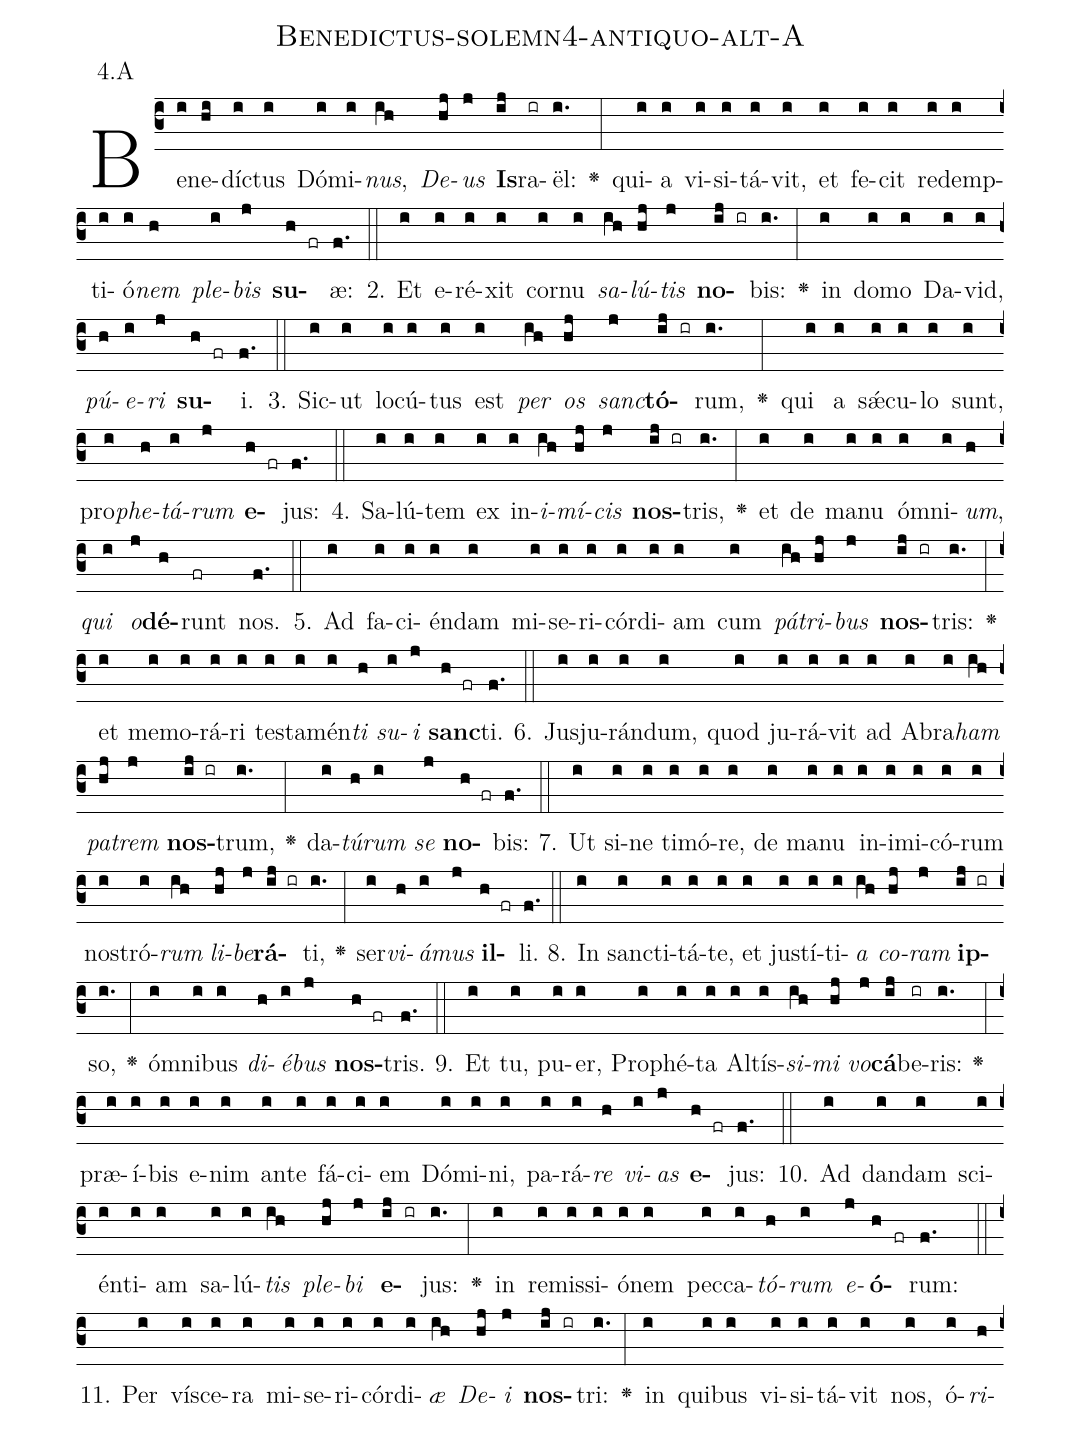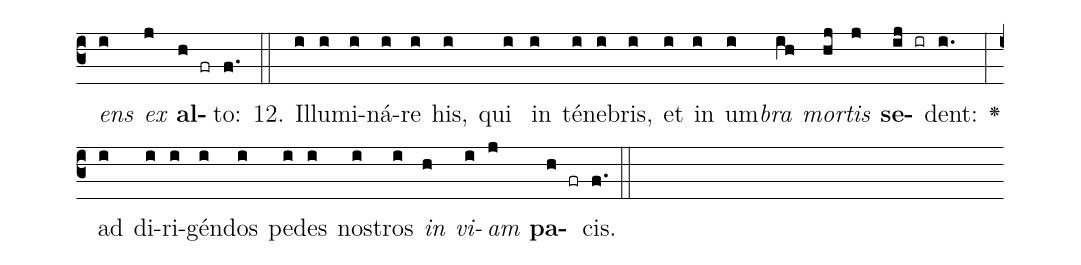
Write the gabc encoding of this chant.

name: Benedictus-solemn4-antiquo-alt-A;
annotation: 4.A;
%%
(c3)Be(i)ne(hi)díc(i)tus(i) Dó(i)mi(i)<i>nus</i>,(ih) <i>De</i>(hj)<i>us</i>(j) <b>Is</b>(ij)ra(ir)ël:(i.) <v>\greheightstar</v>(:) qui(i)a(i) vi(i)si(i)tá(i)vit,(i) et(i) fe(i)cit(i) red(i)emp(i)ti(i)ó(i)<i>nem</i>(h) <i>ple</i>(i)<i>bis</i>(j) <b>su</b>(h fr)æ:(f.) (::)
2. Et(i) e(i)ré(i)xit(i) cor(i)nu(i) <i>sa</i>(ih)<i>lú</i>(hj)<i>tis</i>(j) <b>no</b>(ij ir)bis:(i.) <v>\greheightstar</v>(:) in(i) do(i)mo(i) Da(i)vid,(i) <i>pú</i>(h)<i>e</i>(i)<i>ri</i>(j) <b>su</b>(h fr)i.(f.) (::)
3. Sic(i)ut(i) lo(i)cú(i)tus(i) est(i) <i>per</i>(ih) <i>os</i>(hj) <i>sanc</i>(j)<b>tó</b>(ij ir)rum,(i.) <v>\greheightstar</v>(:) qui(i) a(i) sǽ(i)cu(i)lo(i) sunt,(i) pro(i)<i>phe</i>(h)<i>tá</i>(i)<i>rum</i>(j) <b>e</b>(h fr)jus:(f.) (::)
4. Sa(i)lú(i)tem(i) ex(i) in(i)<i>i</i>(ih)<i>mí</i>(hj)<i>cis</i>(j) <b>nos</b>(ij ir)tris,(i.) <v>\greheightstar</v>(:) et(i) de(i) ma(i)nu(i) óm(i)ni(i)<i>um</i>,(h) <i>qui</i>(i) <i>o</i>(j)<b>dé</b>(h)runt(fr) nos.(f.) (::)
5. Ad(i) fa(i)ci(i)én(i)dam(i) mi(i)se(i)ri(i)cór(i)di(i)am(i) cum(i) <i>pá</i>(ih)<i>tri</i>(hj)<i>bus</i>(j) <b>nos</b>(ij ir)tris:(i.) <v>\greheightstar</v>(:) et(i) me(i)mo(i)rá(i)ri(i) tes(i)ta(i)mén(i)<i>ti</i>(h) <i>su</i>(i)<i>i</i>(j) <b>sanc</b>(h fr)ti.(f.) (::)
6. Ju(i)sju(i)rán(i)dum,(i) quod(i) ju(i)rá(i)vit(i) ad(i) A(i)bra(i)<i>ham</i>(ih) <i>pa</i>(hj)<i>trem</i>(j) <b>nos</b>(ij ir)trum,(i.) <v>\greheightstar</v>(:) da(i)<i>tú</i>(h)<i>rum</i>(i) <i>se</i>(j) <b>no</b>(h fr)bis:(f.) (::)
7. Ut(i) si(i)ne(i) ti(i)mó(i)re,(i) de(i) ma(i)nu(i) in(i)i(i)mi(i)có(i)rum(i) nos(i)tró(i)<i>rum</i>(ih) <i>li</i>(hj)<i>be</i>(j)<b>rá</b>(ij ir)ti,(i.) <v>\greheightstar</v>(:) ser(i)<i>vi</i>(h)<i>á</i>(i)<i>mus</i>(j) <b>il</b>(h fr)li.(f.) (::)
8. In(i) sanc(i)ti(i)tá(i)te,(i) et(i) jus(i)tí(i)ti(i)<i>a</i>(ih) <i>co</i>(hj)<i>ram</i>(j) <b>ip</b>(ij ir)so,(i.) <v>\greheightstar</v>(:) óm(i)ni(i)bus(i) <i>di</i>(h)<i>é</i>(i)<i>bus</i>(j) <b>nos</b>(h fr)tris.(f.) (::)
9. Et(i) tu,(i) pu(i)er,(i) Pro(i)phé(i)ta(i) Al(i)tís(i)<i>si</i>(ih)<i>mi</i>(hj) <i>vo</i>(j)<b>cá</b>(ij)be(ir)ris:(i.) <v>\greheightstar</v>(:) præ(i)í(i)bis(i) e(i)nim(i) an(i)te(i) fá(i)ci(i)em(i) Dó(i)mi(i)ni,(i) pa(i)rá(i)<i>re</i>(h) <i>vi</i>(i)<i>as</i>(j) <b>e</b>(h fr)jus:(f.) (::)
10. Ad(i) dan(i)dam(i) sci(i)én(i)ti(i)am(i) sa(i)lú(i)<i>tis</i>(ih) <i>ple</i>(hj)<i>bi</i>(j) <b>e</b>(ij ir)jus:(i.) <v>\greheightstar</v>(:) in(i) re(i)mis(i)si(i)ó(i)nem(i) pec(i)ca(i)<i>tó</i>(h)<i>rum</i>(i) <i>e</i>(j)<b>ó</b>(h fr)rum:(f.) (::)
11. Per(i) ví(i)sce(i)ra(i) mi(i)se(i)ri(i)cór(i)di(i)<i>æ</i>(ih) <i>De</i>(hj)<i>i</i>(j) <b>nos</b>(ij ir)tri:(i.) <v>\greheightstar</v>(:) in(i) qui(i)bus(i) vi(i)si(i)tá(i)vit(i) nos,(i) ó(i)<i>ri</i>(h)<i>ens</i>(i) <i>ex</i>(j) <b>al</b>(h fr)to:(f.) (::)
12. Il(i)lu(i)mi(i)ná(i)re(i) his,(i) qui(i) in(i) té(i)ne(i)bris,(i) et(i) in(i) um(i)<i>bra</i>(ih) <i>mor</i>(hj)<i>tis</i>(j) <b>se</b>(ij ir)dent:(i.) <v>\greheightstar</v>(:) ad(i) di(i)ri(i)gén(i)dos(i) pe(i)des(i) nos(i)tros(i) <i>in</i>(h) <i>vi</i>(i)<i>am</i>(j) <b>pa</b>(h fr)cis.(f.) (::)
